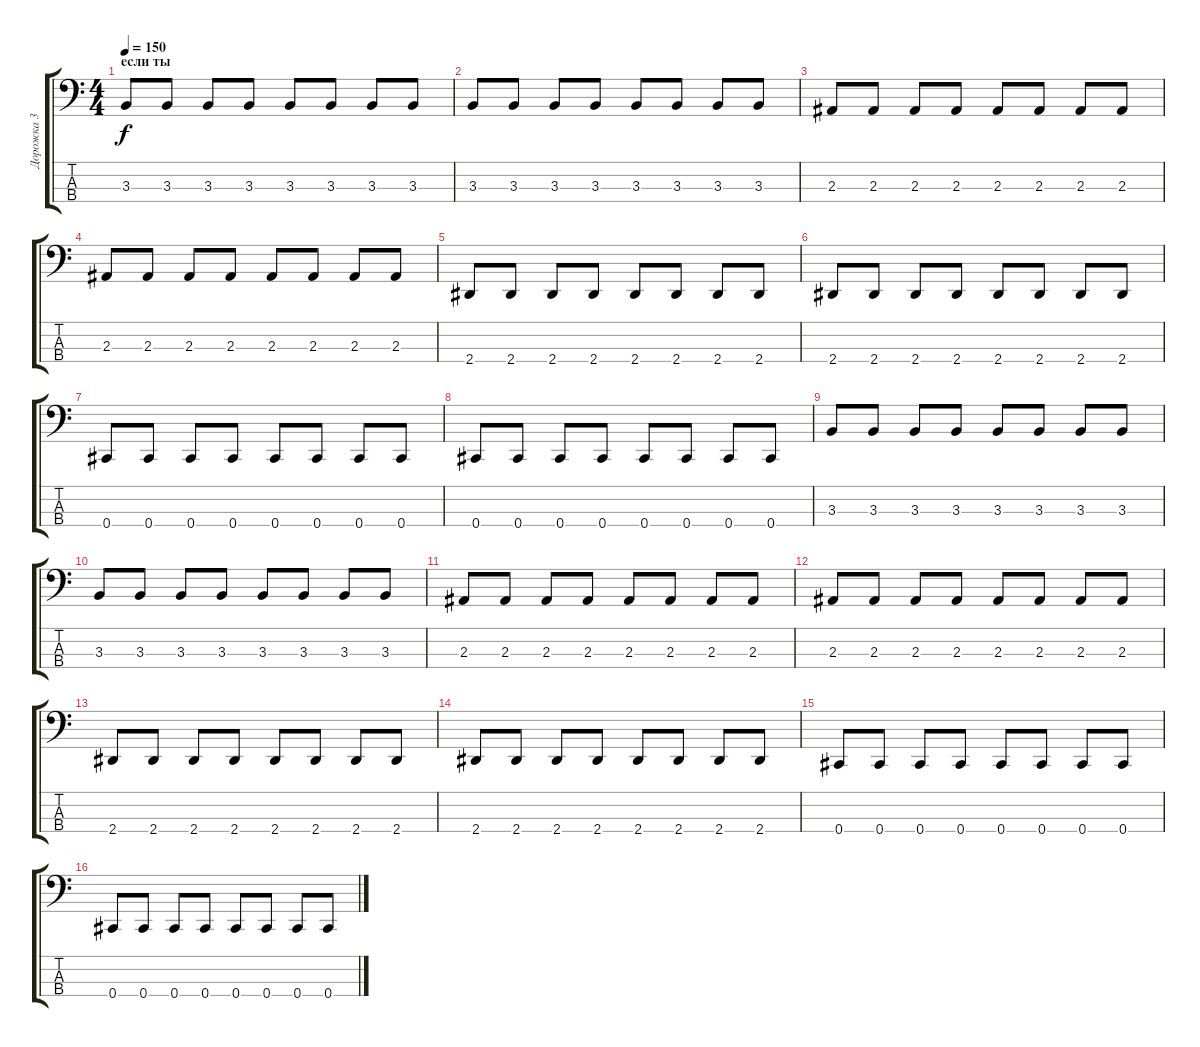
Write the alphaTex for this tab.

\track ("Дорожка 3" "Дорожка 3") {instrument electricbassfinger}
\staff {score tabs}
\tuning (Gb2 Db2 Ab1 Db1) {hide}
\ts (4 4)
\section ("" "если ты")
\tempo 150
\clef f4
\ks c
3.3.8{dy f} 3.3.8 3.3.8 3.3.8 3.3.8 3.3.8 3.3.8 3.3.8 |
3.3.8 3.3.8 3.3.8 3.3.8 3.3.8 3.3.8 3.3.8 3.3.8 |
2.3.8 2.3.8 2.3.8 2.3.8 2.3.8 2.3.8 2.3.8 2.3.8 |
2.3.8 2.3.8 2.3.8 2.3.8 2.3.8 2.3.8 2.3.8 2.3.8 |
2.4.8 2.4.8 2.4.8 2.4.8 2.4.8 2.4.8 2.4.8 2.4.8 |
2.4.8 2.4.8 2.4.8 2.4.8 2.4.8 2.4.8 2.4.8 2.4.8 |
0.4.8 0.4.8 0.4.8 0.4.8 0.4.8 0.4.8 0.4.8 0.4.8 |
0.4.8 0.4.8 0.4.8 0.4.8 0.4.8 0.4.8 0.4.8 0.4.8 |
3.3.8 3.3.8 3.3.8 3.3.8 3.3.8 3.3.8 3.3.8 3.3.8 |
3.3.8 3.3.8 3.3.8 3.3.8 3.3.8 3.3.8 3.3.8 3.3.8 |
2.3.8 2.3.8 2.3.8 2.3.8 2.3.8 2.3.8 2.3.8 2.3.8 |
2.3.8 2.3.8 2.3.8 2.3.8 2.3.8 2.3.8 2.3.8 2.3.8 |
2.4.8 2.4.8 2.4.8 2.4.8 2.4.8 2.4.8 2.4.8 2.4.8 |
2.4.8 2.4.8 2.4.8 2.4.8 2.4.8 2.4.8 2.4.8 2.4.8 |
0.4.8 0.4.8 0.4.8 0.4.8 0.4.8 0.4.8 0.4.8 0.4.8 |
0.4.8 0.4.8 0.4.8 0.4.8 0.4.8 0.4.8 0.4.8 0.4.8
